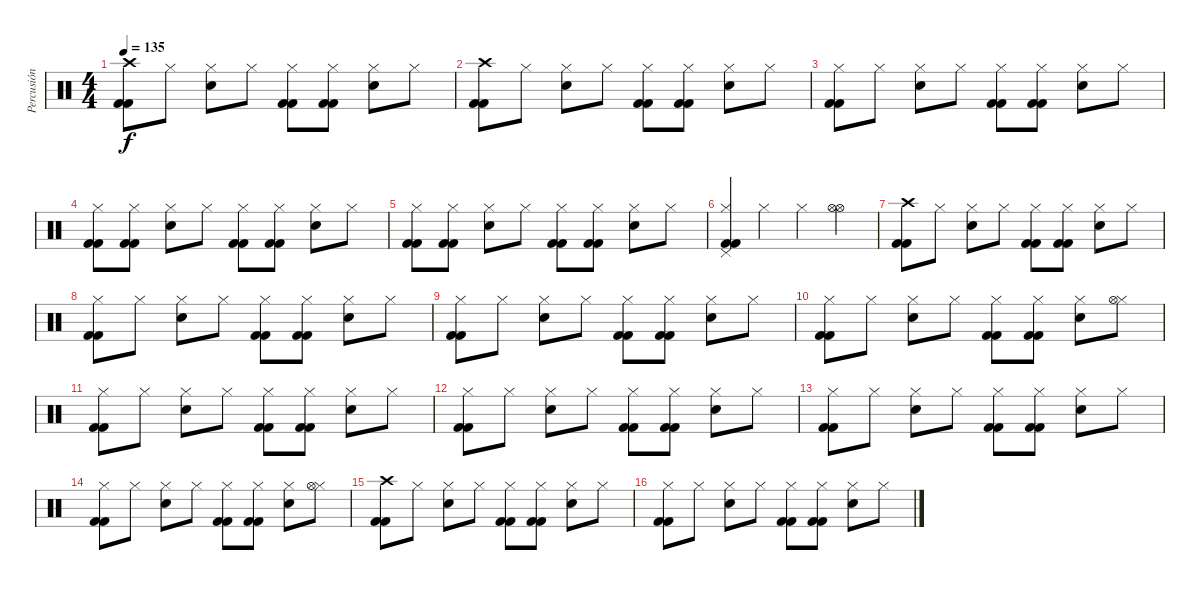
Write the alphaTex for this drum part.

\track ("Percusión" "Percusión") {instrument percussion}
\staff {score}
\articulation defaults
\ts (4 4)
\tempo 135
\clef neutral
\ks c
("Crash high (hit)" "Kick (hit) 2" "Kick (hit) 2").8{dy f} "Hi-Hat (closed)".8 ("Hi-Hat (closed)" "Snare (hit) 2").8 "Hi-Hat (closed)".8 ("Hi-Hat (closed)" "Kick (hit) 2" "Kick (hit) 2").8 ("Hi-Hat (closed)" "Kick (hit) 2" "Kick (hit) 2").8 ("Hi-Hat (closed)" "Electric Snare (hit)").8 "Hi-Hat (closed)".8 |
("Crash high (hit)" "Kick (hit) 2" "Kick (hit) 2").8 "Hi-Hat (closed)".8 ("Hi-Hat (closed)" "Snare (hit) 2").8 "Hi-Hat (closed)".8 ("Hi-Hat (closed)" "Kick (hit) 2" "Kick (hit) 2").8 ("Hi-Hat (closed)" "Kick (hit) 2" "Kick (hit) 2").8 ("Hi-Hat (closed)" "Electric Snare (hit)").8 "Hi-Hat (closed)".8 |
("Hi-Hat (closed)" "Kick (hit) 2" "Kick (hit) 2").8 "Hi-Hat (closed)".8 ("Hi-Hat (closed)" "Snare (hit) 2").8 "Hi-Hat (closed)".8 ("Hi-Hat (closed)" "Kick (hit) 2" "Kick (hit) 2").8 ("Hi-Hat (closed)" "Kick (hit) 2" "Kick (hit) 2").8 ("Hi-Hat (closed)" "Electric Snare (hit)").8 "Hi-Hat (closed)".8 |
("Hi-Hat (closed)" "Kick (hit) 2" "Kick (hit) 2").8 ("Hi-Hat (closed)" "Kick (hit) 2" "Kick (hit) 2").8 ("Hi-Hat (closed)" "Snare (hit) 2").8 "Hi-Hat (closed)".8 ("Hi-Hat (closed)" "Kick (hit) 2" "Kick (hit) 2").8 ("Hi-Hat (closed)" "Kick (hit) 2" "Kick (hit) 2").8 ("Hi-Hat (closed)" "Electric Snare (hit)").8 "Hi-Hat (closed)".8 |
("Hi-Hat (closed)" "Kick (hit) 2" "Kick (hit) 2").8 ("Hi-Hat (closed)" "Kick (hit) 2" "Kick (hit) 2").8 ("Hi-Hat (closed)" "Snare (hit) 2").8 "Hi-Hat (closed)".8 ("Hi-Hat (closed)" "Kick (hit) 2" "Kick (hit) 2").8 ("Hi-Hat (closed)" "Kick (hit) 2" "Kick (hit) 2").8 ("Hi-Hat (closed)" "Electric Snare (hit)").8 "Hi-Hat (closed)".8 |
("Kick (hit) 2" "Kick (hit) 2" "Pedal Hi-Hat (hit)" "Hi-Hat (closed)").4 "Hi-Hat (closed)".4 "Hi-Hat (closed)".4 ("Hi-Hat (open)" "Hi-Hat (open)").4 |
("Crash high (hit)" "Kick (hit) 2" "Kick (hit) 2").8 "Hi-Hat (closed)".8 ("Hi-Hat (closed)" "Snare (hit) 2").8 "Hi-Hat (closed)".8 ("Hi-Hat (closed)" "Kick (hit) 2" "Kick (hit) 2").8 ("Hi-Hat (closed)" "Kick (hit) 2" "Kick (hit) 2").8 ("Hi-Hat (closed)" "Electric Snare (hit)").8 "Hi-Hat (closed)".8 |
("Hi-Hat (closed)" "Kick (hit) 2" "Kick (hit) 2").8 "Hi-Hat (closed)".8 ("Hi-Hat (closed)" "Snare (hit) 2").8 "Hi-Hat (closed)".8 ("Hi-Hat (closed)" "Kick (hit) 2" "Kick (hit) 2").8 ("Hi-Hat (closed)" "Kick (hit) 2" "Kick (hit) 2").8 ("Hi-Hat (closed)" "Electric Snare (hit)").8 "Hi-Hat (closed)".8 |
("Hi-Hat (closed)" "Kick (hit) 2" "Kick (hit) 2").8 "Hi-Hat (closed)".8 ("Hi-Hat (closed)" "Snare (hit) 2").8 "Hi-Hat (closed)".8 ("Hi-Hat (closed)" "Kick (hit) 2" "Kick (hit) 2").8 ("Hi-Hat (closed)" "Kick (hit) 2" "Kick (hit) 2").8 ("Hi-Hat (closed)" "Electric Snare (hit)").8 "Hi-Hat (closed)".8 |
("Hi-Hat (closed)" "Kick (hit) 2" "Kick (hit) 2").8 "Hi-Hat (closed)".8 ("Hi-Hat (closed)" "Snare (hit) 2").8 "Hi-Hat (closed)".8 ("Hi-Hat (closed)" "Kick (hit) 2" "Kick (hit) 2").8 ("Hi-Hat (closed)" "Kick (hit) 2" "Kick (hit) 2").8 ("Hi-Hat (closed)" "Electric Snare (hit)").8 ("Hi-Hat (closed)" "Hi-Hat (open)").8 |
("Hi-Hat (closed)" "Kick (hit) 2" "Kick (hit) 2").8 "Hi-Hat (closed)".8 ("Hi-Hat (closed)" "Snare (hit) 2").8 "Hi-Hat (closed)".8 ("Hi-Hat (closed)" "Kick (hit) 2" "Kick (hit) 2").8 ("Hi-Hat (closed)" "Kick (hit) 2" "Kick (hit) 2").8 ("Hi-Hat (closed)" "Electric Snare (hit)").8 "Hi-Hat (closed)".8 |
("Hi-Hat (closed)" "Kick (hit) 2" "Kick (hit) 2").8 "Hi-Hat (closed)".8 ("Hi-Hat (closed)" "Snare (hit) 2").8 "Hi-Hat (closed)".8 ("Hi-Hat (closed)" "Kick (hit) 2" "Kick (hit) 2").8 ("Hi-Hat (closed)" "Kick (hit) 2" "Kick (hit) 2").8 ("Hi-Hat (closed)" "Electric Snare (hit)").8 "Hi-Hat (closed)".8 |
("Hi-Hat (closed)" "Kick (hit) 2" "Kick (hit) 2").8 "Hi-Hat (closed)".8 ("Hi-Hat (closed)" "Snare (hit) 2").8 "Hi-Hat (closed)".8 ("Hi-Hat (closed)" "Kick (hit) 2" "Kick (hit) 2").8 ("Hi-Hat (closed)" "Kick (hit) 2" "Kick (hit) 2").8 ("Hi-Hat (closed)" "Electric Snare (hit)").8 "Hi-Hat (closed)".8 |
("Hi-Hat (closed)" "Kick (hit) 2" "Kick (hit) 2").8 "Hi-Hat (closed)".8 ("Hi-Hat (closed)" "Snare (hit) 2").8 "Hi-Hat (closed)".8 ("Hi-Hat (closed)" "Kick (hit) 2" "Kick (hit) 2").8 ("Hi-Hat (closed)" "Kick (hit) 2" "Kick (hit) 2").8 ("Hi-Hat (closed)" "Electric Snare (hit)").8 ("Hi-Hat (closed)" "Hi-Hat (open)").8 |
("Crash high (hit)" "Kick (hit) 2" "Kick (hit) 2").8 "Hi-Hat (closed)".8 ("Hi-Hat (closed)" "Snare (hit) 2").8 "Hi-Hat (closed)".8 ("Hi-Hat (closed)" "Kick (hit) 2" "Kick (hit) 2").8 ("Hi-Hat (closed)" "Kick (hit) 2" "Kick (hit) 2").8 ("Hi-Hat (closed)" "Electric Snare (hit)").8 "Hi-Hat (closed)".8 |
("Hi-Hat (closed)" "Kick (hit) 2" "Kick (hit) 2").8 "Hi-Hat (closed)".8 ("Hi-Hat (closed)" "Snare (hit) 2").8 "Hi-Hat (closed)".8 ("Hi-Hat (closed)" "Kick (hit) 2" "Kick (hit) 2").8 ("Hi-Hat (closed)" "Kick (hit) 2" "Kick (hit) 2").8 ("Hi-Hat (closed)" "Electric Snare (hit)").8 "Hi-Hat (closed)".8
